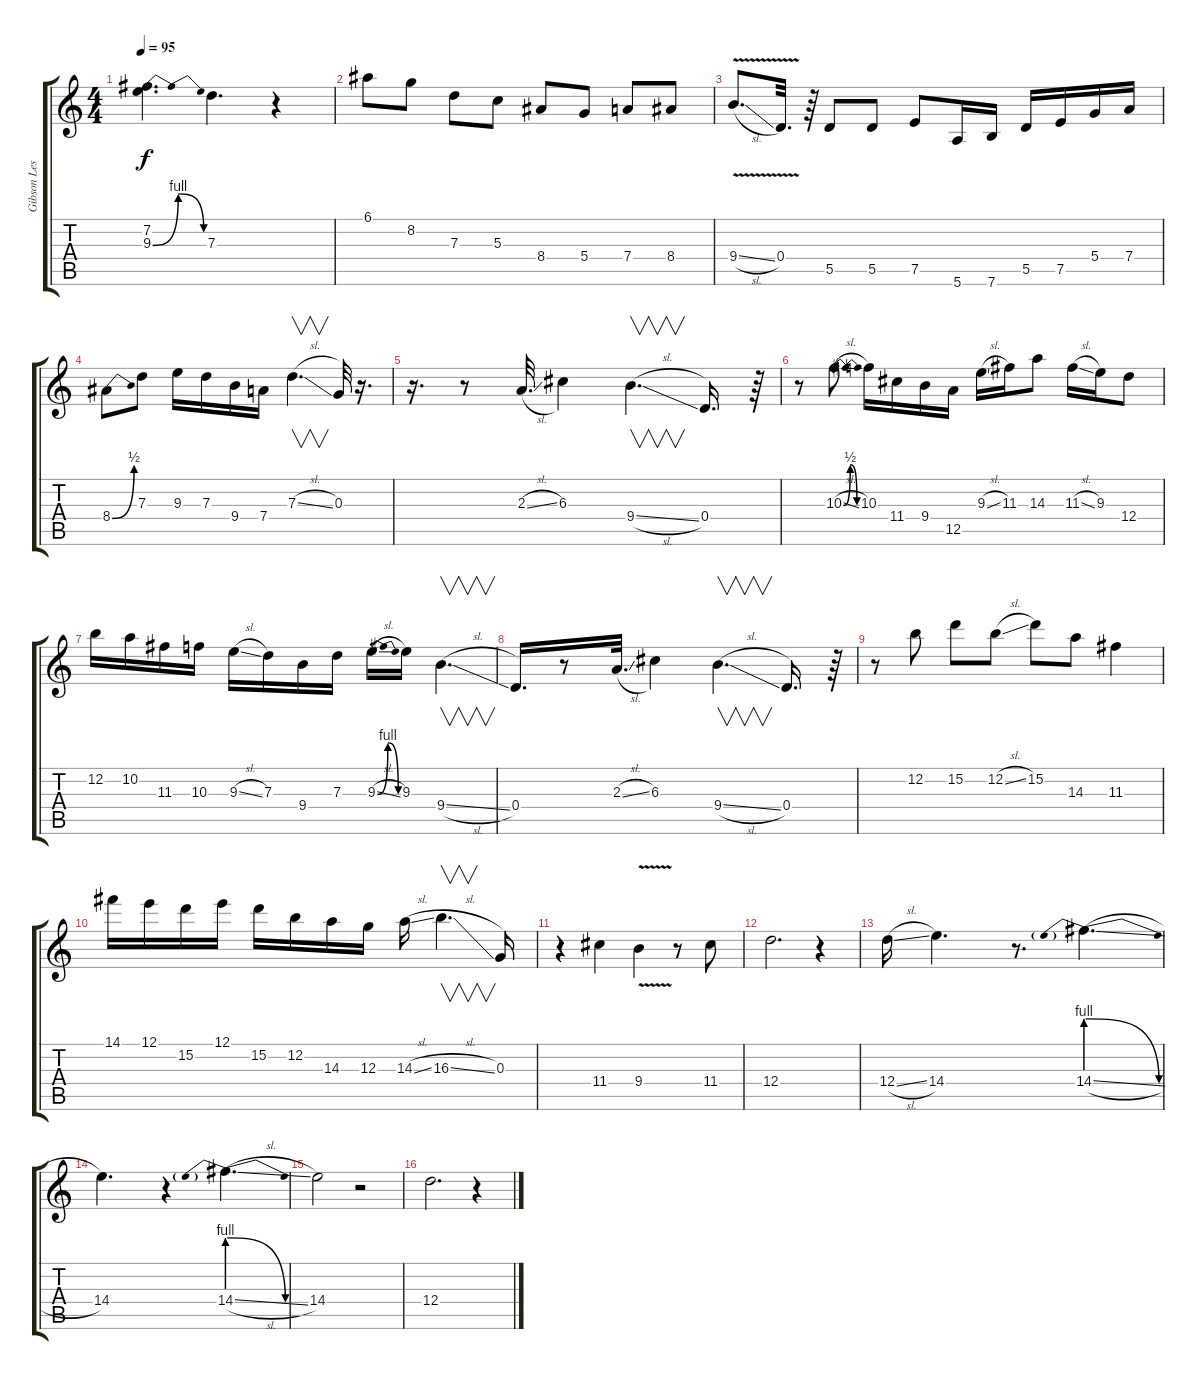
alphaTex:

\track ("Gibson Les Paul" "Gibson Les") {instrument overdrivenguitar}
\staff {score tabs}
\tuning (E4 B3 G3 D3 A2 E2) {hide}
\ts (4 4)
\tempo 95
\clef g2
\ks c
(7.2 9.3{be (bendrelease 0 0 15 4 23 4 60 0)}).4{d dy f} 7.3.4{d} r.4 |
6.1.8 8.2.8 7.3.8 5.3.8 8.4.8 5.4.8 7.4.8 8.4.8 |
9.4{v sl}.8{d} 0.4{v}.32{d} r.64 5.5.8 5.5.8 7.5.8 5.6.16 7.6.16 5.5.16 7.5.16 5.4.16 7.4.16 |
8.4{be (bend 0 0 60 2)}.8 7.3.8 9.3.16 7.3.16 9.4.16 7.4.16 7.3{sl}.4{v d} 0.3.32 r.16{d} |
r.16{d} r.8 2.3{sl}.32{d} 6.3.4 9.4{sl}.4{v d} 0.4.16{d} r.64 |
r.8 10.3{be (bendrelease 0 0 15 2 27 2 60 0) sl}.8 10.3.16 11.4.16 9.4.16 12.5.16 9.3{sl}.16 11.3.16 14.3.8 11.3{sl}.16 9.3.16 12.4.8 |
12.2.16 10.2.16 11.3.16 10.3.16 9.3{sl}.16 7.3.16 9.4.16 7.3.16 9.3{be (bendrelease 0 0 15 4 24 4 60 0) sl}.16 9.3.16 9.4{sl}.4{v d} |
0.4.16{d} r.8 2.3{sl}.32{d} 6.3.4 9.4{sl}.4{v d} 0.4.16{d} r.64 |
r.8 12.2.8 15.2.8 12.2{sl}.8 15.2.8 14.3.8 11.3.4 |
14.1.16 12.1.16 15.2.16 12.1.16 15.2.16 12.2.16 14.3.16 12.3.16 14.3{sl}.16 16.3{sl}.4{v d} 0.3.16 |
r.4 11.4.4 9.4{v}.4 r.8 11.4.8 |
12.4.2{d} r.4 |
12.4{sl}.16 14.4.4{d} r.8{d} 14.4{be (prebendrelease 0 4 60 0) sl}.4{d} |
14.4.4{d} r.4 14.4{be (prebendrelease 0 4 60 0) sl}.4{d} |
14.4.2 r.2 |
12.4.2{d} r.4
